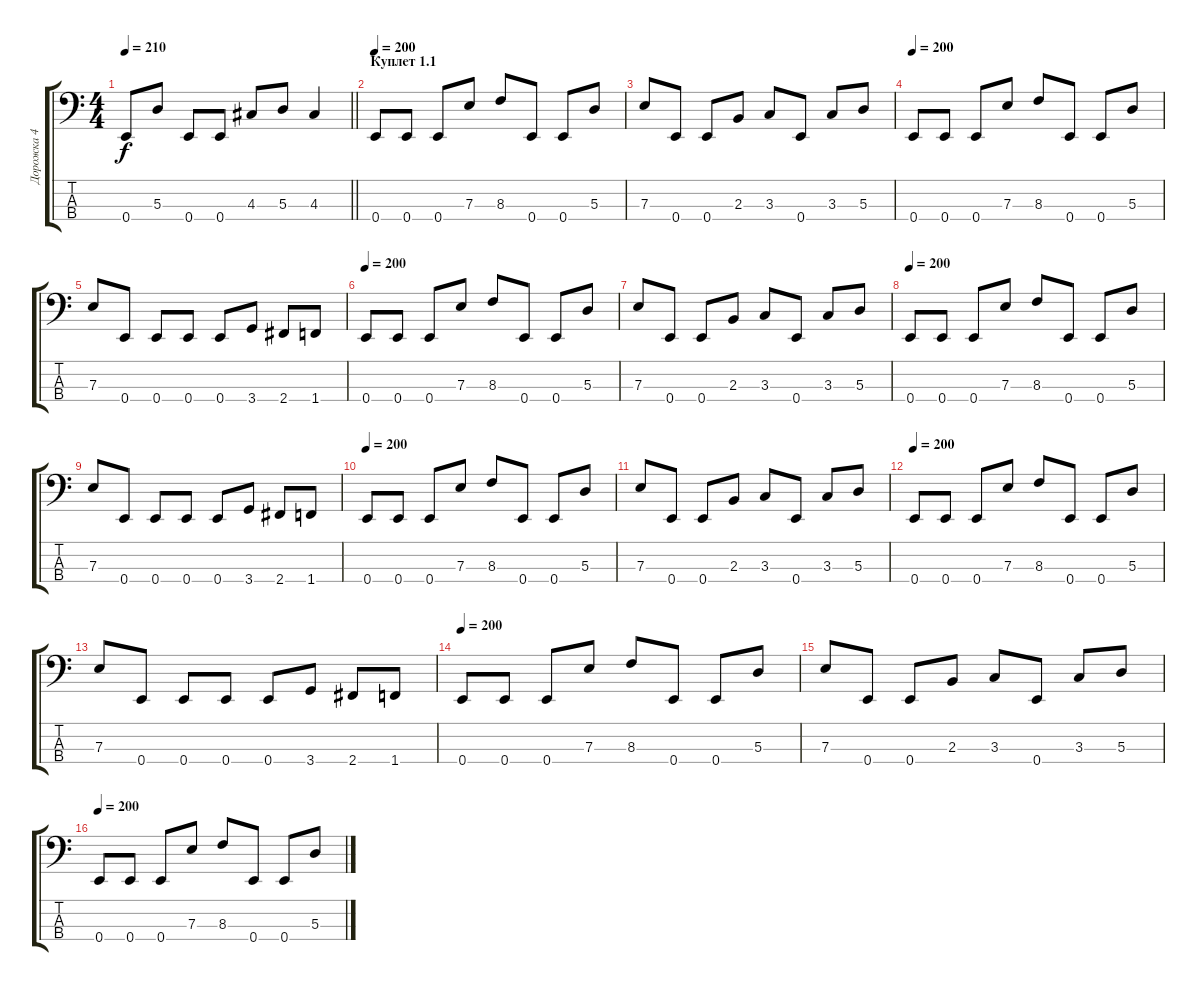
\track ("Дорожка 4" "Дорожка 4") {instrument electricbasspick}
\staff {score tabs}
\tuning (G2 D2 A1 E1) {hide}
\ts (4 4)
\tempo 210
\clef f4
\barLineRight lightlight
\ks c
0.4.8{dy f} 5.3.8 0.4.8 0.4.8 4.3.8 5.3.8 4.3.4 |
\section ("" "Куплет 1.1")
\tempo 200
0.4.8 0.4.8 0.4.8 7.3.8 8.3.8 0.4.8 0.4.8 5.3.8 |
7.3.8 0.4.8 0.4.8 2.3.8 3.3.8 0.4.8 3.3.8 5.3.8 |
\tempo 200
0.4.8 0.4.8 0.4.8 7.3.8 8.3.8 0.4.8 0.4.8 5.3.8 |
7.3.8 0.4.8 0.4.8 0.4.8 0.4.8 3.4.8 2.4.8 1.4.8 |
\tempo 200
0.4.8 0.4.8 0.4.8 7.3.8 8.3.8 0.4.8 0.4.8 5.3.8 |
7.3.8 0.4.8 0.4.8 2.3.8 3.3.8 0.4.8 3.3.8 5.3.8 |
\tempo 200
0.4.8 0.4.8 0.4.8 7.3.8 8.3.8 0.4.8 0.4.8 5.3.8 |
7.3.8 0.4.8 0.4.8 0.4.8 0.4.8 3.4.8 2.4.8 1.4.8 |
\tempo 200
0.4.8 0.4.8 0.4.8 7.3.8 8.3.8 0.4.8 0.4.8 5.3.8 |
7.3.8 0.4.8 0.4.8 2.3.8 3.3.8 0.4.8 3.3.8 5.3.8 |
\tempo 200
0.4.8 0.4.8 0.4.8 7.3.8 8.3.8 0.4.8 0.4.8 5.3.8 |
7.3.8 0.4.8 0.4.8 0.4.8 0.4.8 3.4.8 2.4.8 1.4.8 |
\tempo 200
0.4.8 0.4.8 0.4.8 7.3.8 8.3.8 0.4.8 0.4.8 5.3.8 |
7.3.8 0.4.8 0.4.8 2.3.8 3.3.8 0.4.8 3.3.8 5.3.8 |
\tempo 200
0.4.8 0.4.8 0.4.8 7.3.8 8.3.8 0.4.8 0.4.8 5.3.8
